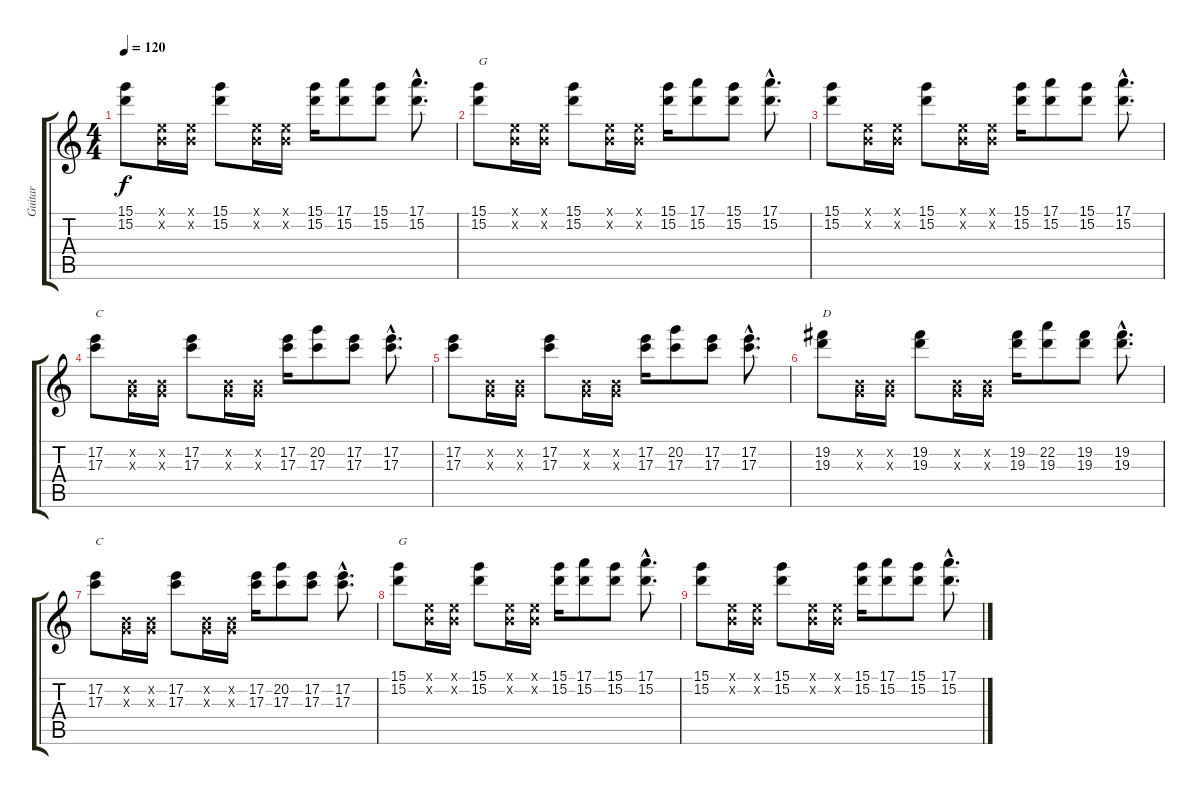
\track ("Guitar" "Guitar") {instrument electricguitarclean}
\staff {score tabs}
\tuning (E4 B3 G3 D3 A2 E2) {hide}
\ts (4 4)
\tempo 120
\clef g2
\ks c
(15.1 15.2).8{dy f} (0.1{x} 0.2{x}).16 (0.1{x} 0.2{x}).16 (15.1 15.2).8 (0.1{x} 0.2{x}).16 (0.1{x} 0.2{x}).16 (15.1 15.2).16 (17.1 15.2).8 (15.1 15.2).8 (17.1{hac} 15.2{hac}).8{d} |
(15.1 15.2).8{txt "G"} (0.1{x} 0.2{x}).16 (0.1{x} 0.2{x}).16 (15.1 15.2).8 (0.1{x} 0.2{x}).16 (0.1{x} 0.2{x}).16 (15.1 15.2).16 (17.1 15.2).8 (15.1 15.2).8 (17.1{hac} 15.2{hac}).8{d} |
(15.1 15.2).8 (0.1{x} 0.2{x}).16 (0.1{x} 0.2{x}).16 (15.1 15.2).8 (0.1{x} 0.2{x}).16 (0.1{x} 0.2{x}).16 (15.1 15.2).16 (17.1 15.2).8 (15.1 15.2).8 (17.1{hac} 15.2{hac}).8{d} |
(17.2 17.3).8{txt "C"} (0.2{x} 0.3{x}).16 (0.2{x} 0.3{x}).16 (17.2 17.3).8 (0.2{x} 0.3{x}).16 (0.2{x} 0.3{x}).16 (17.2 17.3).16 (20.2 17.3).8 (17.2 17.3).8 (17.2{hac} 17.3{hac}).8{d} |
(17.2 17.3).8 (0.2{x} 0.3{x}).16 (0.2{x} 0.3{x}).16 (17.2 17.3).8 (0.2{x} 0.3{x}).16 (0.2{x} 0.3{x}).16 (17.2 17.3).16 (20.2 17.3).8 (17.2 17.3).8 (17.2{hac} 17.3{hac}).8{d} |
(19.2 19.3).8{txt "D"} (0.2{x} 0.3{x}).16 (0.2{x} 0.3{x}).16 (19.2 19.3).8 (0.2{x} 0.3{x}).16 (0.2{x} 0.3{x}).16 (19.2 19.3).16 (22.2 19.3).8 (19.2 19.3).8 (19.2{hac} 19.3{hac}).8{d} |
(17.2 17.3).8{txt "C"} (0.2{x} 0.3{x}).16 (0.2{x} 0.3{x}).16 (17.2 17.3).8 (0.2{x} 0.3{x}).16 (0.2{x} 0.3{x}).16 (17.2 17.3).16 (20.2 17.3).8 (17.2 17.3).8 (17.2{hac} 17.3{hac}).8{d} |
(15.1 15.2).8{txt "G"} (0.1{x} 0.2{x}).16 (0.1{x} 0.2{x}).16 (15.1 15.2).8 (0.1{x} 0.2{x}).16 (0.1{x} 0.2{x}).16 (15.1 15.2).16 (17.1 15.2).8 (15.1 15.2).8 (17.1{hac} 15.2{hac}).8{d} |
(15.1 15.2).8 (0.1{x} 0.2{x}).16 (0.1{x} 0.2{x}).16 (15.1 15.2).8 (0.1{x} 0.2{x}).16 (0.1{x} 0.2{x}).16 (15.1 15.2).16 (17.1 15.2).8 (15.1 15.2).8 (17.1{hac} 15.2{hac}).8{d}
